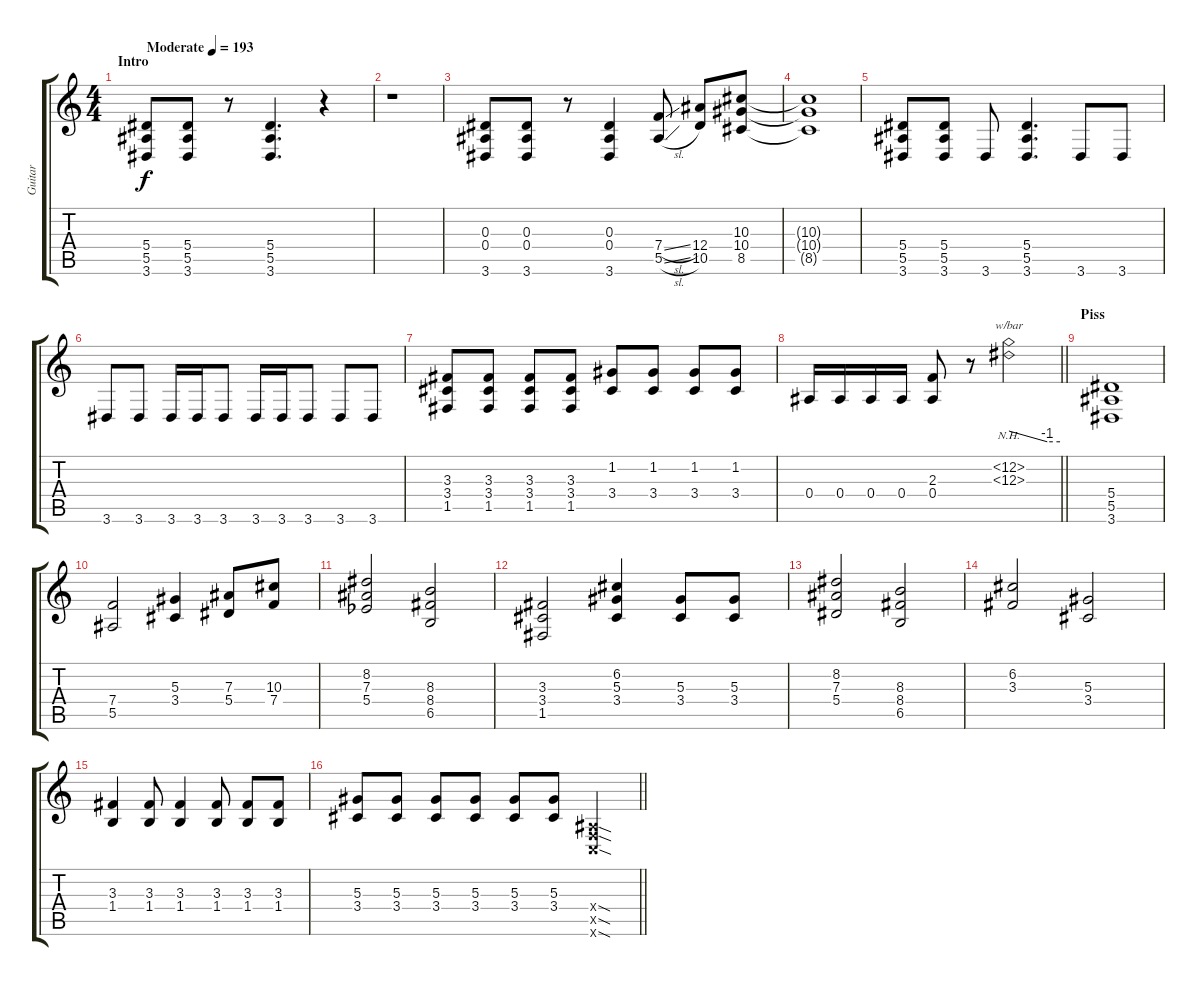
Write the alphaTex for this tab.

\track ("Guitar" "Guitar") {instrument distortionguitar}
\staff {score tabs}
\tuning (C4 G3 Eb3 Bb2 F2 C2) {hide}
\ts (4 4)
\section ("" "Intro")
\tempo (193 "Moderate")
\clef g2
\ks c
(5.4 5.5 3.6).8{dy f instrument distortionguitar} (5.4 5.5 3.6).8 r.8 (5.4 5.5 3.6).4{d} r.4 |
r.1 |
(0.3 0.4 3.6).8 (0.3 0.4 3.6).8 r.8 (0.3 0.4 3.6).4 (7.4{sl} 5.5{sl}).8 (12.4 10.5).8 (10.3 10.4 8.5).8 |
(10.3{t} 10.4{t} 8.5{t}).1 |
(5.4 5.5 3.6).8 (5.4 5.5 3.6).8 3.6.8 (5.4 5.5 3.6).4{d} 3.6.8 3.6.8 |
3.6.8 3.6.8 3.6.16 3.6.16 3.6.8 3.6.16 3.6.16 3.6.8 3.6.8 3.6.8 |
(3.3 3.4 1.5).8 (3.3 3.4 1.5).8 (3.3 3.4 1.5).8 (3.3 3.4 1.5).8 (1.2 3.4).8 (1.2 3.4).8 (1.2 3.4).8 (1.2 3.4).8 |
\barLineRight lightlight
0.4.16 0.4.16 0.4.16 0.4.16 (2.3 0.4).8 r.8 (6.2{nh} 6.3{nh}).2{tbe (custom default 0 0 45 -4 60 -4)} |
\section ("" "Piss")
(5.4 5.5 3.6).1 |
(7.4 5.5).2 (5.3 3.4).4 (7.3 5.4).8 (10.3 7.4).8 |
(8.2 7.3 5.4{acc b}).2 (8.3 8.4 6.5).2 |
(3.3 3.4 1.5).2 (6.2 5.3 3.4).4 (5.3 3.4).8 (5.3 3.4).8 |
(8.2 7.3 5.4).2 (8.3 8.4 6.5).2 |
(6.2 3.3).2 (5.3 3.4).2 |
(3.3 1.4).4 (3.3 1.4).8 (3.3 1.4).4 (3.3 1.4).8 (3.3 1.4).8 (3.3 1.4).8 |
\barLineRight lightlight
(5.3 3.4).8 (5.3 3.4).8 (5.3 3.4).8 (5.3 3.4).8 (5.3 3.4).8 (5.3 3.4).8 (0.4{sod x} 0.5{sod x} 0.6{sod x}).4
